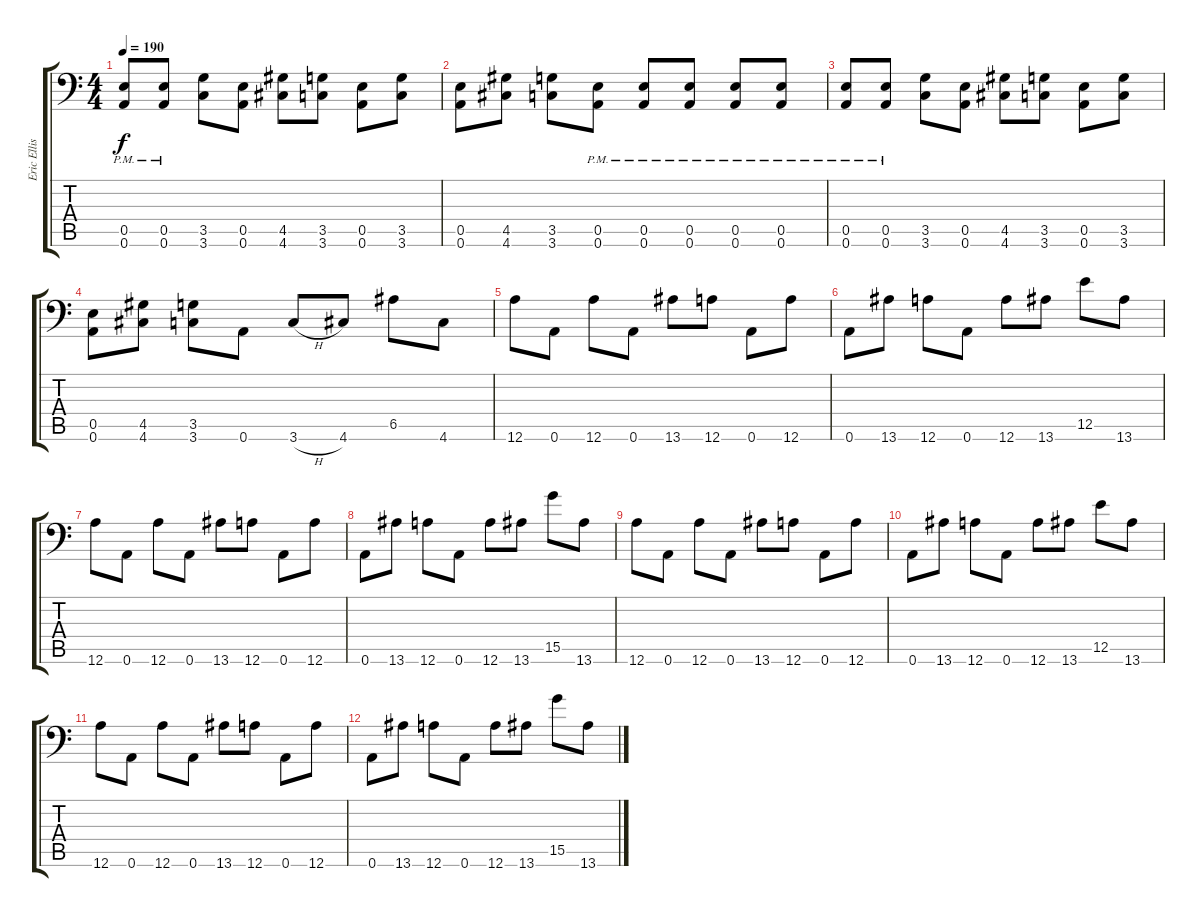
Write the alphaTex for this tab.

\track ("Eric Ellis" "Eric Ellis") {instrument overdrivenguitar}
\staff {score tabs}
\tuning (B3 Gb3 D3 A2 E2 A1) {hide}
\ts (4 4)
\tempo 190
\clef f4
\ks c
(0.5{pm} 0.6{pm}).8{dy f} (0.5{pm} 0.6{pm}).8 (3.5 3.6).8 (0.5 0.6).8 (4.5 4.6).8 (3.5 3.6).8 (0.5 0.6).8 (3.5 3.6).8 |
(0.5 0.6).8 (4.5 4.6).8 (3.5 3.6).8 (0.5{pm} 0.6{pm}).8 (0.5{pm} 0.6{pm}).8 (0.5{pm} 0.6{pm}).8 (0.5{pm} 0.6{pm}).8 (0.5{pm} 0.6{pm}).8 |
(0.5{pm} 0.6{pm}).8 (0.5{pm} 0.6{pm}).8 (3.5 3.6).8 (0.5 0.6).8 (4.5 4.6).8 (3.5 3.6).8 (0.5 0.6).8 (3.5 3.6).8 |
(0.5 0.6).8 (4.5 4.6).8 (3.5 3.6).8 0.6.8 3.6{h}.8 4.6.8 6.5.8 4.6.8 |
12.6.8 0.6.8 12.6.8 0.6.8 13.6.8 12.6.8 0.6.8 12.6.8 |
0.6.8 13.6.8 12.6.8 0.6.8 12.6.8 13.6.8 12.5.8 13.6.8 |
12.6.8 0.6.8 12.6.8 0.6.8 13.6.8 12.6.8 0.6.8 12.6.8 |
0.6.8 13.6.8 12.6.8 0.6.8 12.6.8 13.6.8 15.5.8 13.6.8 |
12.6.8 0.6.8 12.6.8 0.6.8 13.6.8 12.6.8 0.6.8 12.6.8 |
0.6.8 13.6.8 12.6.8 0.6.8 12.6.8 13.6.8 12.5.8 13.6.8 |
12.6.8 0.6.8 12.6.8 0.6.8 13.6.8 12.6.8 0.6.8 12.6.8 |
0.6.8 13.6.8 12.6.8 0.6.8 12.6.8 13.6.8 15.5.8 13.6.8
